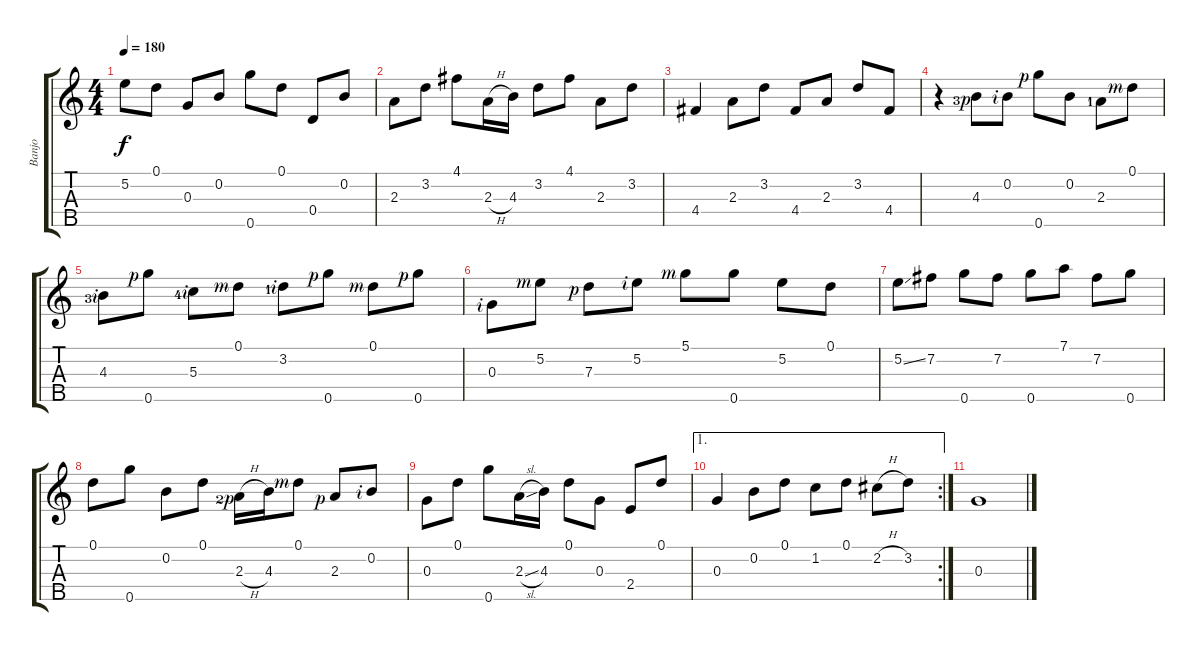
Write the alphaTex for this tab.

\track ("Banjo" "Banjo") {solo instrument banjo}
\staff {score tabs}
\tuning (D4 B3 G3 D3 G4) {hide}
\displaytranspose 12
\ts (4 4)
\tempo 180
\clef g2
\ks c
5.2.8{dy f} 0.1.8 0.3.8 0.2.8 0.5.8 0.1.8 0.4.8 0.2.8 |
2.3.8 3.2.8 4.1.8 2.3{h}.16 4.3.16 3.2.8 4.1.8 2.3.8 3.2.8 |
4.4.4 2.3.8 3.2.8 4.4.8 2.3.8 3.2.8 4.4.8 |
r.4 4.3{lf 4 rf 1}.8 0.2{rf 2}.8 0.5{rf 1}.8 0.2.8 2.3{lf 2}.8 0.1{rf 3}.8 |
4.3{lf 4 rf 2}.8 0.5{rf 1}.8 5.3{lf 5 rf 2}.8 0.1{rf 3}.8 3.2{lf 2 rf 2}.8 0.5{rf 1}.8 0.1{rf 3}.8 0.5{rf 1}.8 |
0.3{rf 2}.8 5.2{rf 3}.8 7.3{rf 1}.8 5.2{rf 2}.8 5.1{rf 3}.8 0.5.8 5.2.8 0.1.8 |
5.2{ss}.8 7.2.8 0.5.8 7.2.8 0.5.8 7.1.8 7.2.8 0.5.8 |
0.1.8 0.5.8 0.2.8 0.1.8 2.3{h lf 3 rf 1}.16 4.3.16 0.1{rf 3}.8 2.3{rf 1}.8 0.2{rf 2}.8 |
0.3.8 0.1.8 0.5.8 2.3{sl}.16 4.3.16 0.1.8 0.3.8 2.4.8 0.1.8 |
\ae 1
\rc 2
0.3.4 0.2.8 0.1.8 1.2.8 0.1.8 2.2{h}.8 3.2.8 |
0.3.1
